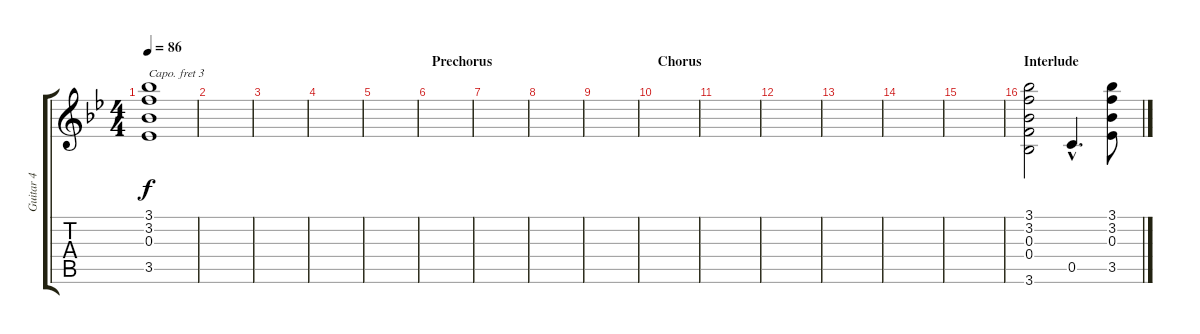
\track ("Guitar 4" "Guitar 4") {instrument electricguitarjazz}
\staff {score tabs}
\capo 3
\tuning (E4 B3 G3 D3 A2 E2) {hide}
\ts (4 4)
\tempo 86
\clef g2
\ks bb
(3.1{t} 3.2{t} 0.3{t} 3.5{t}).1{dy f} |
|
|
|
|
\section ("" "Prechorus")
|
|
|
|
\section ("" "Chorus")
|
|
|
|
|
|
\section ("" "Interlude")
(3.1 3.2 0.3 0.4 3.6).2 0.5{hac}.4{d} (3.1 3.2 0.3 3.5).8
